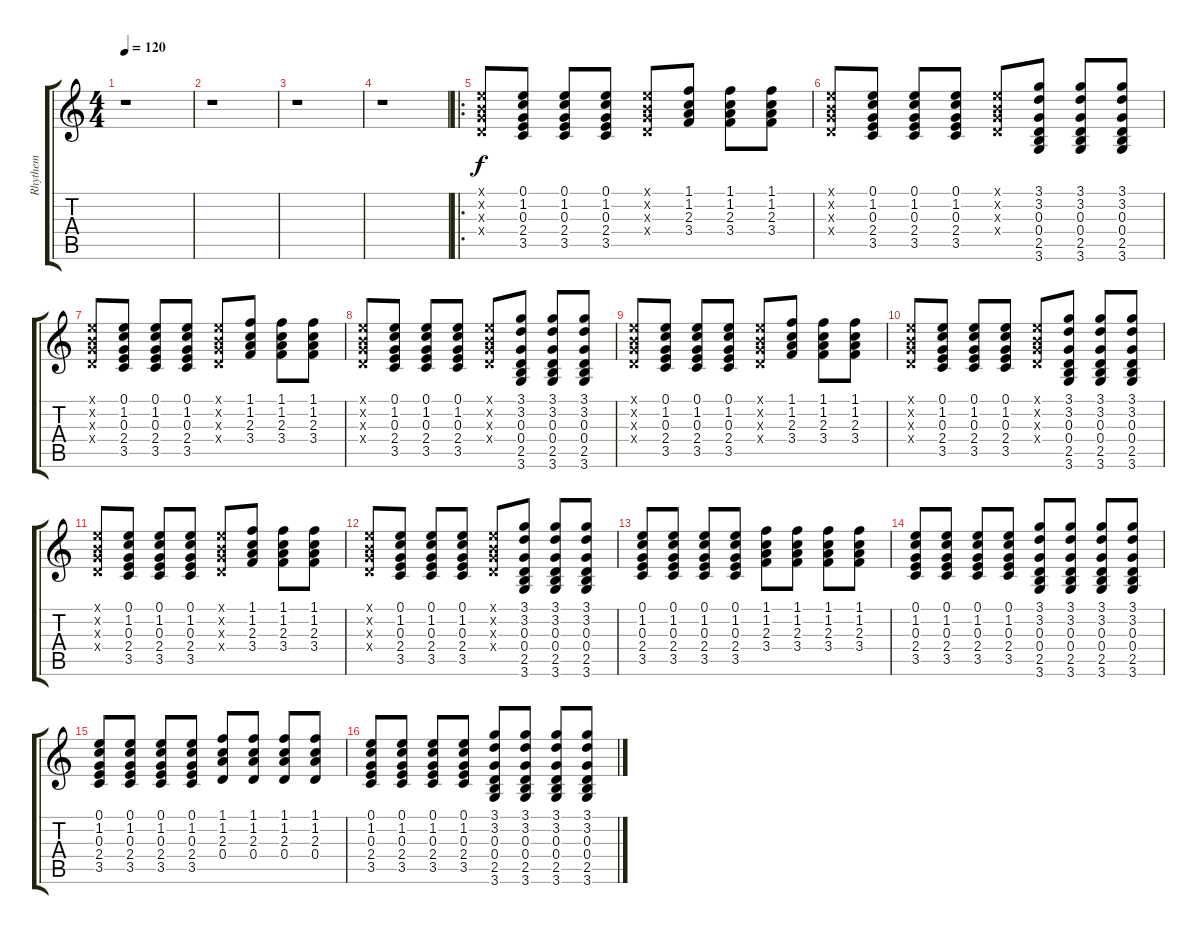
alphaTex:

\track ("Rhythem" "Rhythem") {instrument acousticguitarsteel}
\staff {score tabs}
\tuning (E4 B3 G3 D3 A2 E2) {hide}
\ts (4 4)
\tempo 120
\clef g2
\ks c
r.1{dy f instrument acousticguitarsteel} |
r.1 |
r.1 |
r.1 |
\ro
(0.1{x} 0.2{x} 0.3{x} 0.4{x}).8 (0.1 1.2 0.3 2.4 3.5).8 (0.1 1.2 0.3 2.4 3.5).8 (0.1 1.2 0.3 2.4 3.5).8 (0.1{x} 0.2{x} 0.3{x} 0.4{x}).8 (1.1 1.2 2.3 3.4).8 (1.1 1.2 2.3 3.4).8 (1.1 1.2 2.3 3.4).8 |
(0.1{x} 0.2{x} 0.3{x} 0.4{x}).8 (0.1 1.2 0.3 2.4 3.5).8 (0.1 1.2 0.3 2.4 3.5).8 (0.1 1.2 0.3 2.4 3.5).8 (0.1{x} 0.2{x} 0.3{x} 0.4{x}).8 (3.1 3.2 0.3 0.4 2.5 3.6).8 (3.1 3.2 0.3 0.4 2.5 3.6).8 (3.1 3.2 0.3 0.4 2.5 3.6).8 |
(0.1{x} 0.2{x} 0.3{x} 0.4{x}).8 (0.1 1.2 0.3 2.4 3.5).8 (0.1 1.2 0.3 2.4 3.5).8 (0.1 1.2 0.3 2.4 3.5).8 (0.1{x} 0.2{x} 0.3{x} 0.4{x}).8 (1.1 1.2 2.3 3.4).8 (1.1 1.2 2.3 3.4).8 (1.1 1.2 2.3 3.4).8 |
(0.1{x} 0.2{x} 0.3{x} 0.4{x}).8 (0.1 1.2 0.3 2.4 3.5).8 (0.1 1.2 0.3 2.4 3.5).8 (0.1 1.2 0.3 2.4 3.5).8 (0.1{x} 0.2{x} 0.3{x} 0.4{x}).8 (3.1 3.2 0.3 0.4 2.5 3.6).8 (3.1 3.2 0.3 0.4 2.5 3.6).8 (3.1 3.2 0.3 0.4 2.5 3.6).8 |
(0.1{x} 0.2{x} 0.3{x} 0.4{x}).8 (0.1 1.2 0.3 2.4 3.5).8 (0.1 1.2 0.3 2.4 3.5).8 (0.1 1.2 0.3 2.4 3.5).8 (0.1{x} 0.2{x} 0.3{x} 0.4{x}).8 (1.1 1.2 2.3 3.4).8 (1.1 1.2 2.3 3.4).8 (1.1 1.2 2.3 3.4).8 |
(0.1{x} 0.2{x} 0.3{x} 0.4{x}).8 (0.1 1.2 0.3 2.4 3.5).8 (0.1 1.2 0.3 2.4 3.5).8 (0.1 1.2 0.3 2.4 3.5).8 (0.1{x} 0.2{x} 0.3{x} 0.4{x}).8 (3.1 3.2 0.3 0.4 2.5 3.6).8 (3.1 3.2 0.3 0.4 2.5 3.6).8 (3.1 3.2 0.3 0.4 2.5 3.6).8 |
(0.1{x} 0.2{x} 0.3{x} 0.4{x}).8 (0.1 1.2 0.3 2.4 3.5).8 (0.1 1.2 0.3 2.4 3.5).8 (0.1 1.2 0.3 2.4 3.5).8 (0.1{x} 0.2{x} 0.3{x} 0.4{x}).8 (1.1 1.2 2.3 3.4).8 (1.1 1.2 2.3 3.4).8 (1.1 1.2 2.3 3.4).8 |
(0.1{x} 0.2{x} 0.3{x} 0.4{x}).8 (0.1 1.2 0.3 2.4 3.5).8 (0.1 1.2 0.3 2.4 3.5).8 (0.1 1.2 0.3 2.4 3.5).8 (0.1{x} 0.2{x} 0.3{x} 0.4{x}).8 (3.1 3.2 0.3 0.4 2.5 3.6).8 (3.1 3.2 0.3 0.4 2.5 3.6).8 (3.1 3.2 0.3 0.4 2.5 3.6).8 |
(0.1 1.2 0.3 2.4 3.5).8 (0.1 1.2 0.3 2.4 3.5).8 (0.1 1.2 0.3 2.4 3.5).8 (0.1 1.2 0.3 2.4 3.5).8 (1.1 1.2 2.3 3.4).8 (1.1 1.2 2.3 3.4).8 (1.1 1.2 2.3 3.4).8 (1.1 1.2 2.3 3.4).8 |
(0.1 1.2 0.3 2.4 3.5).8 (0.1 1.2 0.3 2.4 3.5).8 (0.1 1.2 0.3 2.4 3.5).8 (0.1 1.2 0.3 2.4 3.5).8 (3.1 3.2 0.3 0.4 2.5 3.6).8 (3.1 3.2 0.3 0.4 2.5 3.6).8 (3.1 3.2 0.3 0.4 2.5 3.6).8 (3.1 3.2 0.3 0.4 2.5 3.6).8 |
(0.1 1.2 0.3 2.4 3.5).8 (0.1 1.2 0.3 2.4 3.5).8 (0.1 1.2 0.3 2.4 3.5).8 (0.1 1.2 0.3 2.4 3.5).8 (1.1 1.2 2.3 0.4).8 (1.1 1.2 2.3 0.4).8 (1.1 1.2 2.3 0.4).8 (1.1 1.2 2.3 0.4).8 |
(0.1 1.2 0.3 2.4 3.5).8 (0.1 1.2 0.3 2.4 3.5).8 (0.1 1.2 0.3 2.4 3.5).8 (0.1 1.2 0.3 2.4 3.5).8 (3.1 3.2 0.3 0.4 2.5 3.6).8 (3.1 3.2 0.3 0.4 2.5 3.6).8 (3.1 3.2 0.3 0.4 2.5 3.6).8 (3.1 3.2 0.3 0.4 2.5 3.6).8
